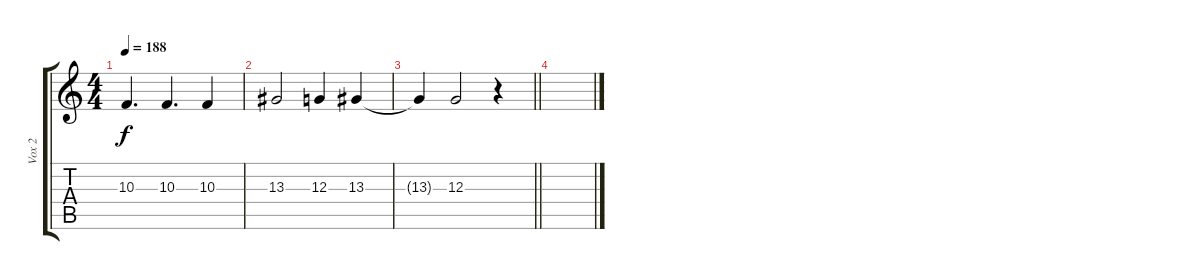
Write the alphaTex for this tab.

\track ("Vox 2" "Vox 2") {instrument viola}
\staff {score tabs}
\tuning (E4 B3 G3 D3 A2 E2) {hide}
\ts (4 4)
\tempo 188
\clef g2
\ks c
10.3.4{d dy f} 10.3.4{d} 10.3.4 |
13.3.2 12.3.4 13.3.4 |
\barLineRight lightlight
13.3{t}.4 12.3.2 r.4 |
\section ("" " ")
